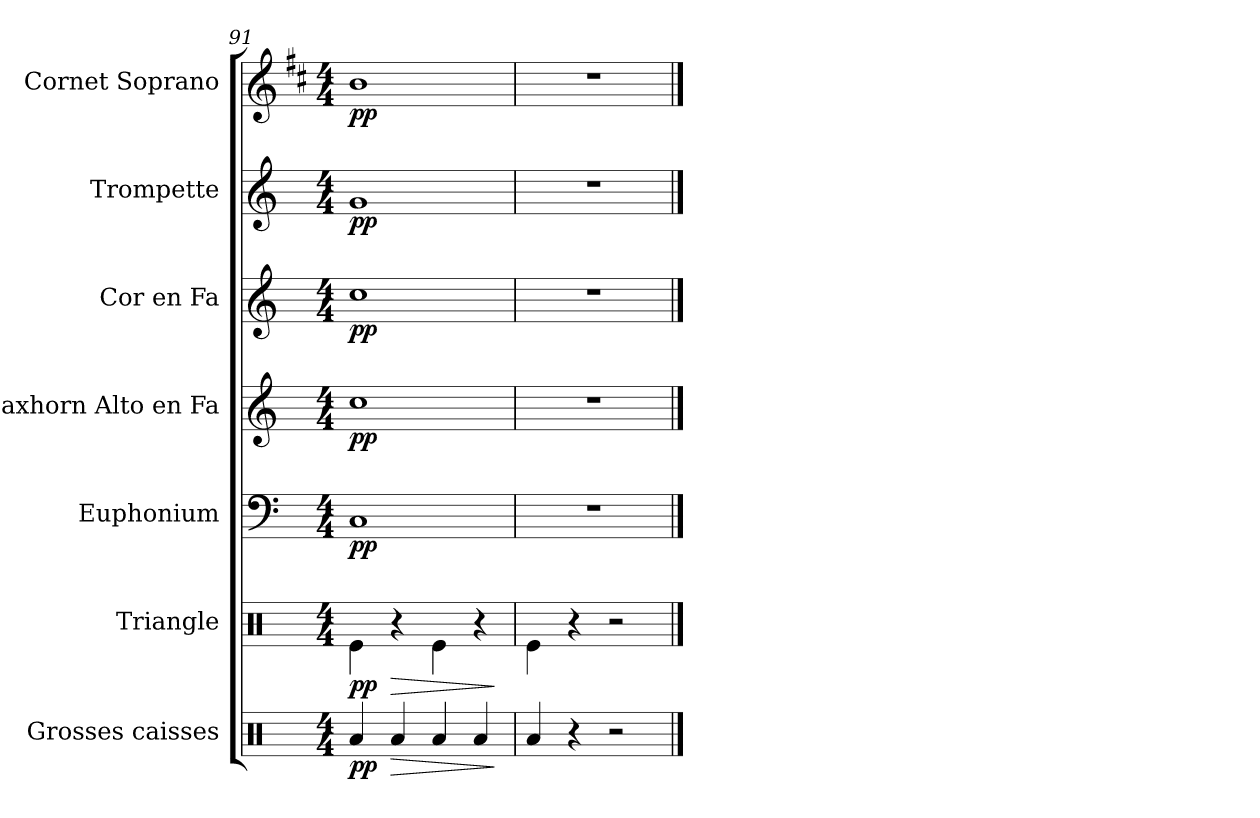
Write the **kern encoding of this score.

**kern	**dynam	**kern	**dynam	**kern	**dynam	**kern	**dynam	**kern	**dynam	**kern	**dynam	**kern	**dynam
*part7	*part7	*part6	*part6	*part5	*part5	*part4	*part4	*part3	*part3	*part2	*part2	*part1	*part1
*staff7	*staff7	*staff6	*staff6	*staff5	*staff5	*staff4	*staff4	*staff3	*staff3	*staff2	*staff2	*staff1	*staff1
*I"Grosses caisses	*	*I"Triangle	*	*I"Euphonium	*	*I"Saxhorn Alto en Fa	*	*I"Cor en Fa	*	*I"Trompette	*	*I"Cornet Soprano	*
*	*	*I'Trgl.	*	*I'Euph.	*	*I'Saxh. A. Fa	*	*I'Cor Fa	*	*I'Tromp.	*	*I'Co. S.	*
*clefX	*	*clefX	*	*clefF4	*	*clefG2	*	*clefG2	*	*clefG2	*	*clefG2	*
*	*	*	*	*	*	*ITrd4c7	*	*ITrd4c7	*	*ITrd1c2	*	*ITrd1c2	*
*k[]	*	*k[]	*	*k[]	*	*k[b-]	*	*k[b-]	*	*k[b-e-]	*	*k[]	*
*M4/4	*	*M4/4	*	*M4/4	*	*M4/4	*	*M4/4	*	*M4/4	*	*M4/4	*
=91	=91	=91	=91	=91	=91	=91	=91	=91	=91	=91	=91	=91	=91
!	!LO:DY:b	!	!LO:DY:b	!	!LO:DY:b	!	!LO:DY:b	!	!LO:DY:b	!	!LO:DY:b	!	!LO:DY:b
4Ra/	pp	4Re\	pp	1C	pp	1f	pp	1f	pp	1f	pp	1a	pp
!	!LO:HP:b	!	!LO:HP:b	!	!	!	!	!	!	!	!	!	!
4Ra/	>	4r	>	.	.	.	.	.	.	.	.	.	.
4Ra/	.	4Re\	.	.	.	.	.	.	.	.	.	.	.
4Ra/	.	4r	.	.	.	.	.	.	.	.	.	.	.
.	]	.	]	.	.	.	.	.	.	.	.	.	.
=92	=92	=92	=92	=92	=92	=92	=92	=92	=92	=92	=92	=92	=92
4Ra/	.	4Re\	.	1r	.	1r	.	1r	.	1r	.	1r	.
4r	.	4r	.	.	.	.	.	.	.	.	.	.	.
2r	.	2r	.	.	.	.	.	.	.	.	.	.	.
==	==	==	==	==	==	==	==	==	==	==	==	==	==
*-	*-	*-	*-	*-	*-	*-	*-	*-	*-	*-	*-	*-	*-
